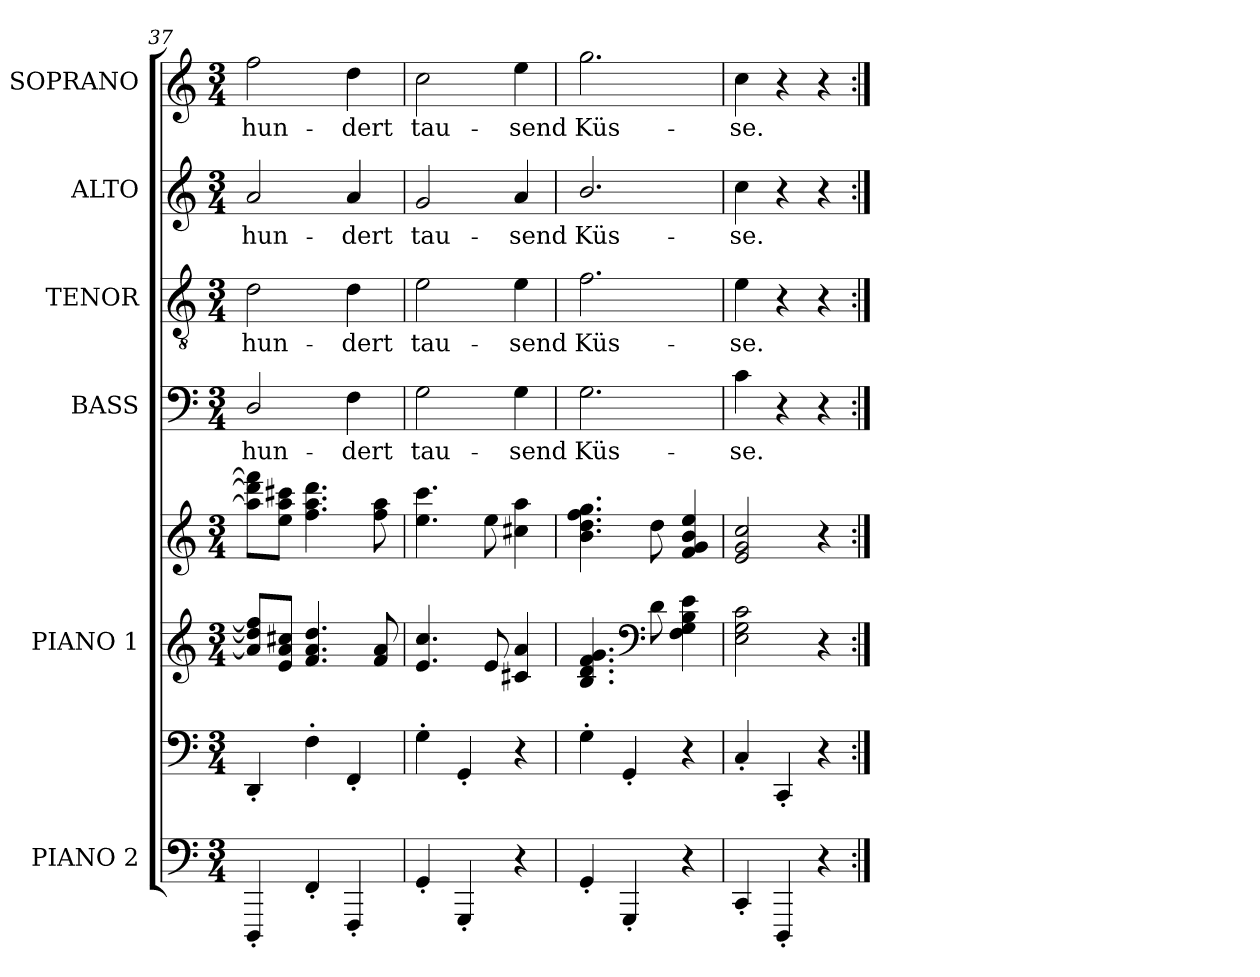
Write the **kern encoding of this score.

**kern	**kern	**kern	**kern	**kern	**text	**kern	**text	**kern	**text	**kern	**text
*part6	*part6	*part5	*part5	*part4	*part4	*part3	*part3	*part2	*part2	*part1	*part1
*staff8	*staff7	*staff6	*staff5	*staff4	*staff4	*staff3	*staff3	*staff2	*staff2	*staff1	*staff1
*I"PIANO 2	*	*I"PIANO 1	*	*I"BASS	*	*I"TENOR	*	*I"ALTO	*	*I"SOPRANO	*
*I'Pno.	*	*I'Pno.	*	*I'B.	*	*I'T.	*	*I'A.	*	*I'S.	*
*clefF4	*clefF4	*clefG2	*clefG2	*clefF4	*	*clefGv2	*	*clefG2	*	*clefG2	*
*	*	*	*	*	*	*ITrd7c12	*	*	*	*	*
*k[]	*k[]	*k[]	*k[]	*k[]	*	*k[]	*	*k[]	*	*k[]	*
*C:	*C:	*C:	*C:	*C:	*	*C:	*	*C:	*	*C:	*
*M3/4	*M3/4	*M3/4	*M3/4	*M3/4	*	*M3/4	*	*M3/4	*	*M3/4	*
=37	=37	=37	=37	=37	=37	=37	=37	=37	=37	=37	=37
!	!	!	!	!	!LO:LY:b:color=#000000	!	!	!	!	!	!
!	!	!	!	!	!	!	!LO:LY:b:color=#000000	!	!	!	!
!	!	!	!	!	!	!	!	!	!LO:LY:b:color=#000000	!	!
!	!	!	!	!	!	!	!	!	!	!	!LO:LY:b:color=#000000
4DDD'i/	4DD'i/	8ai/] 8ddi] 8ffi]L	8aai\] 8dddi] 8fffi]L	2Di/	hun-	2Di\	hun-	2ai/	hun-	2ffi\	hun-
.	.	8ei/ 8ai 8cc#XiJ	8eei\ 8aai 8ccc#XiJ	.	.	.	.	.	.	.	.
4FF'i/	4F'i\	4.fi/ 4.ai 4.ddi	4.ffi\ 4.aai 4.dddi	.	.	.	.	.	.	.	.
!	!	!	!	!	!LO:LY:b:color=#000000	!	!	!	!	!	!
!	!	!	!	!	!	!	!LO:LY:b:color=#000000	!	!	!	!
!	!	!	!	!	!	!	!	!	!LO:LY:b:color=#000000	!	!
!	!	!	!	!	!	!	!	!	!	!	!LO:LY:b:color=#000000
4FFF'i/	4FF'i/	.	.	4Fi\	-dert	4Di\	-dert	4ai/	-dert	4ddi\	-dert
.	.	8fi/ 8ai	8ffi\ 8aai	.	.	.	.	.	.	.	.
=38	=38	=38	=38	=38	=38	=38	=38	=38	=38	=38	=38
!	!	!	!	!	!LO:LY:b:color=#000000	!	!	!	!	!	!
!	!	!	!	!	!	!	!LO:LY:b:color=#000000	!	!	!	!
!	!	!	!	!	!	!	!	!	!LO:LY:b:color=#000000	!	!
!	!	!	!	!	!	!	!	!	!	!	!LO:LY:b:color=#000000
4GG'i/	4G'i\	4.ei/ 4.cci	4.eei\ 4.ccci	2Gi\	tau-	2Ei\	tau-	2gi/	tau-	2cci\	tau-
4GGG'i/	4GG'i/	.	.	.	.	.	.	.	.	.	.
.	.	8ei/	8eei\	.	.	.	.	.	.	.	.
!	!	!	!	!	!LO:LY:b:color=#000000	!	!	!	!	!	!
!	!	!	!	!	!	!	!LO:LY:b:color=#000000	!	!	!	!
!	!	!	!	!	!	!	!	!	!LO:LY:b:color=#000000	!	!
!	!	!	!	!	!	!	!	!	!	!	!LO:LY:b:color=#000000
4r	4r	4c#Xi/ 4ai	4cc#Xi\ 4aai	4Gi\	-send	4Ei\	-send	4ai/	-send	4eei\	-send
=39	=39	=39	=39	=39	=39	=39	=39	=39	=39	=39	=39
!	!	!	!	!	!LO:LY:b:color=#000000	!	!	!	!	!	!
!	!	!	!	!	!	!	!LO:LY:b:color=#000000	!	!	!	!
!	!	!	!	!	!	!	!	!	!LO:LY:b:color=#000000	!	!
!	!	!	!	!	!	!	!	!	!	!	!LO:LY:b:color=#000000
4GG'i/	4G'i\	4.Bi/ 4.di 4.fi 4.gi	4.bi\ 4.ddi 4.ffi 4.ggi	2.Gi\	Küs-	2.Fi\	Küs-	2.bi/	Küs-	2.ggi\	Küs-
4GGG'i/	4GG'i/	.	.	.	.	.	.	.	.	.	.
*	*	*clefF4	*	*	*	*	*	*	*	*	*
.	.	8di\	8ddi\	.	.	.	.	.	.	.	.
4r	4r	4Fi\ 4Gi 4Bi 4ei	4fi/ 4gi 4bi 4eei	.	.	.	.	.	.	.	.
=40	=40	=40	=40	=40	=40	=40	=40	=40	=40	=40	=40
!	!	!	!	!	!LO:LY:b:color=#000000	!	!	!	!	!	!
!	!	!	!	!	!	!	!LO:LY:b:color=#000000	!	!	!	!
!	!	!	!	!	!	!	!	!	!LO:LY:b:color=#000000	!	!
!	!	!	!	!	!	!	!	!	!	!	!LO:LY:b:color=#000000
4CC'i/	4C'i/	2Ei\ 2Gi 2ci	2ei/ 2gi 2cci	4ci\	-se.	4Ei\	-se.	4cci\	-se.	4cci\	-se.
4DDD'i/	4CC'i/	.	.	4r	.	4r	.	4r	.	4r	.
4r	4r	4r	4r	4r	.	4r	.	4r	.	4r	.
=:|!	=:|!	=:|!	=:|!	=:|!	=:|!	=:|!	=:|!	=:|!	=:|!	=:|!	=:|!
*-	*-	*-	*-	*-	*-	*-	*-	*-	*-	*-	*-
